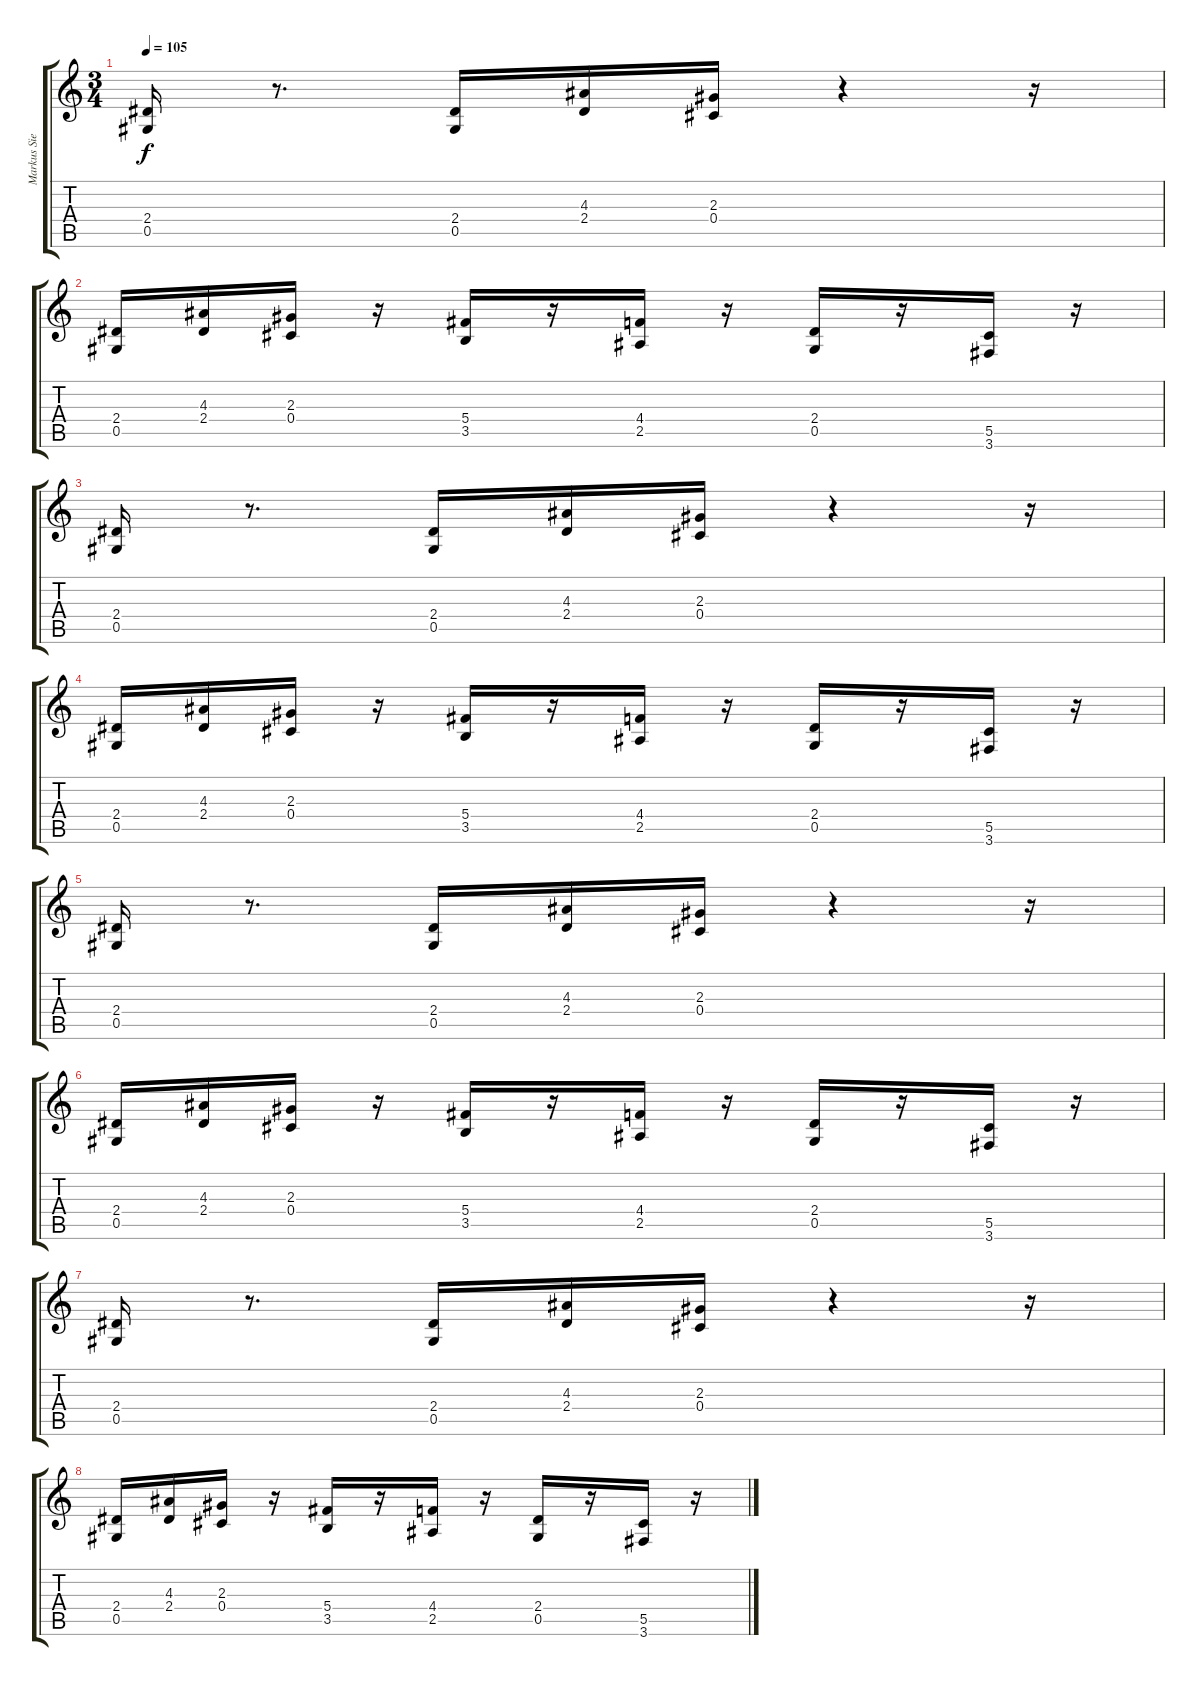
\track ("Markus Siepen" "Markus Sie") {instrument distortionguitar}
\staff {score tabs}
\tuning (Eb4 Bb3 Gb3 Db3 Ab2 Eb2) {hide}
\ts (3 4)
\tempo 105
\clef g2
\ks c
(2.4 0.5).16{dy f} r.8{d} (2.4 0.5).16 (4.3 2.4).16 (2.3 0.4).16 r.4 r.16 |
(2.4 0.5).16 (4.3 2.4).16 (2.3 0.4).16 r.16 (5.4 3.5).16 r.16 (4.4 2.5).16 r.16 (2.4 0.5).16 r.16 (5.5 3.6).16 r.16 |
(2.4 0.5).16 r.8{d} (2.4 0.5).16 (4.3 2.4).16 (2.3 0.4).16 r.4 r.16 |
(2.4 0.5).16 (4.3 2.4).16 (2.3 0.4).16 r.16 (5.4 3.5).16 r.16 (4.4 2.5).16 r.16 (2.4 0.5).16 r.16 (5.5 3.6).16 r.16 |
(2.4 0.5).16 r.8{d} (2.4 0.5).16 (4.3 2.4).16 (2.3 0.4).16 r.4 r.16 |
(2.4 0.5).16 (4.3 2.4).16 (2.3 0.4).16 r.16 (5.4 3.5).16 r.16 (4.4 2.5).16 r.16 (2.4 0.5).16 r.16 (5.5 3.6).16 r.16 |
(2.4 0.5).16 r.8{d} (2.4 0.5).16 (4.3 2.4).16 (2.3 0.4).16 r.4 r.16 |
(2.4 0.5).16 (4.3 2.4).16 (2.3 0.4).16 r.16 (5.4 3.5).16 r.16 (4.4 2.5).16 r.16 (2.4 0.5).16 r.16 (5.5 3.6).16 r.16
